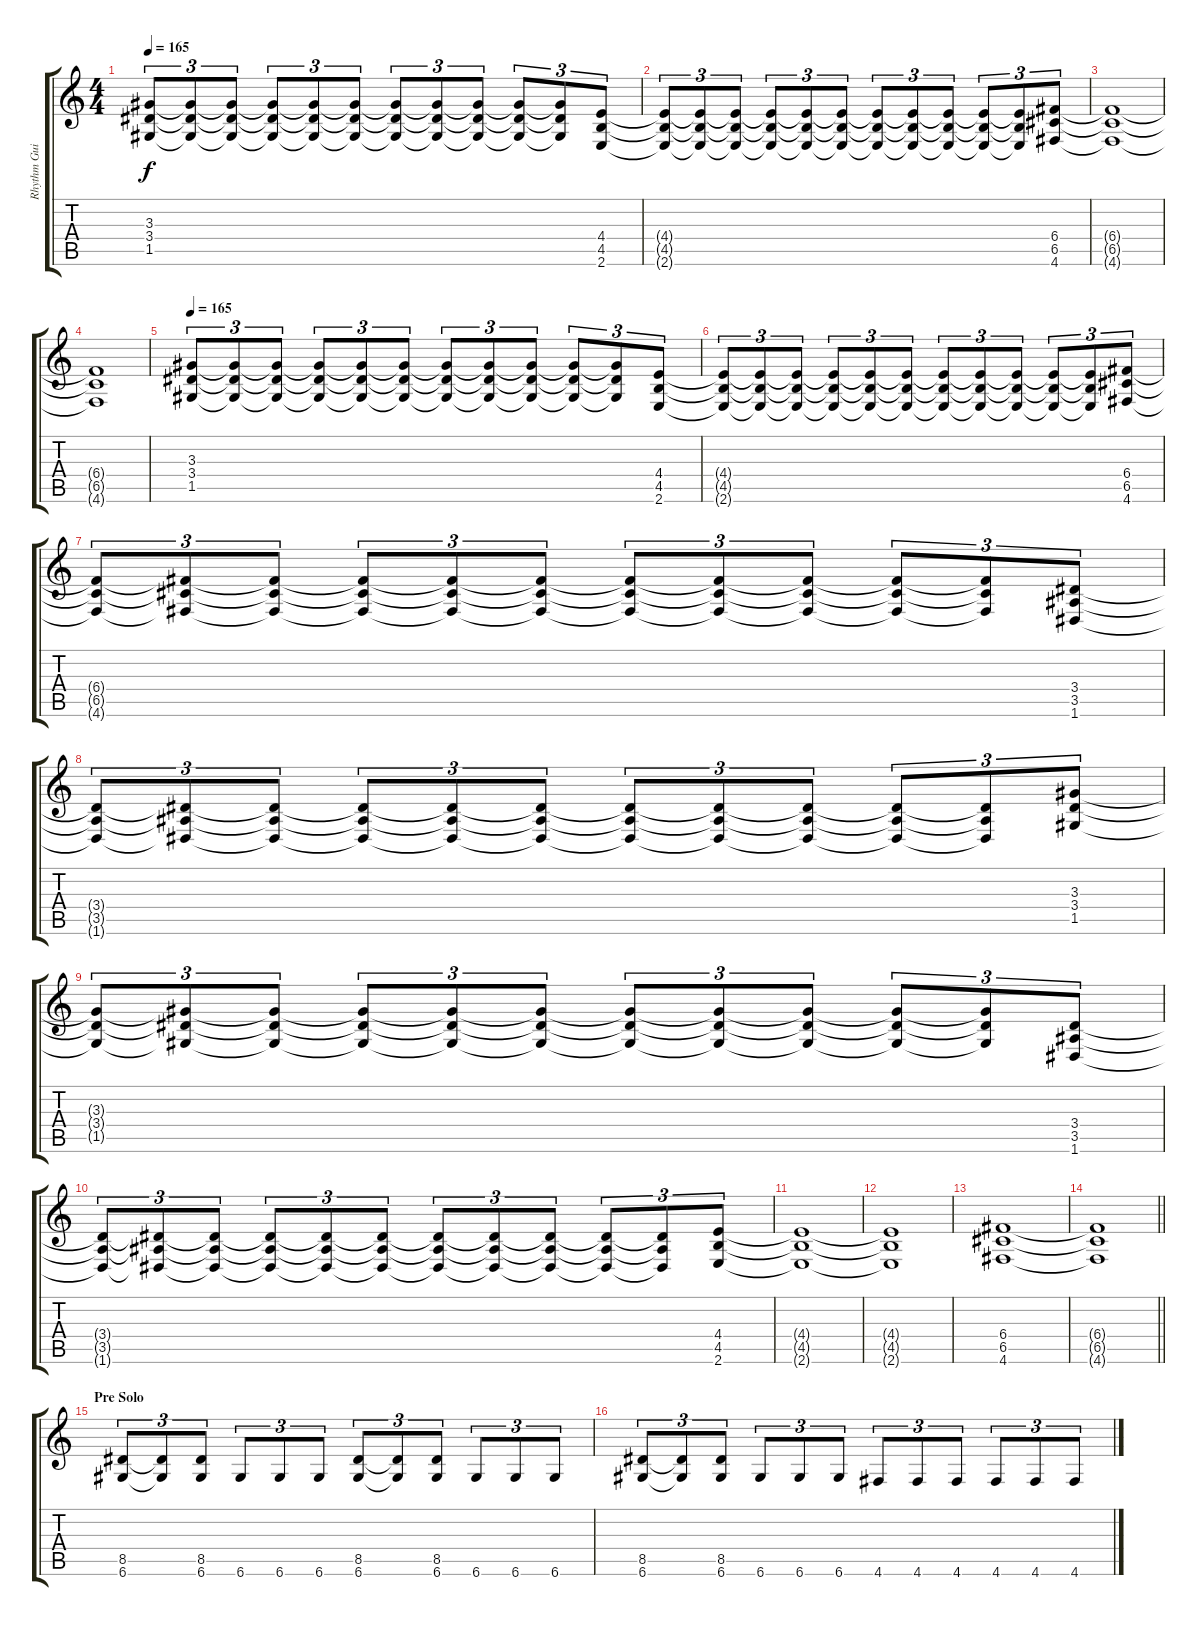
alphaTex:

\track ("Rhythm Guitar" "Rhythm Gui") {instrument distortionguitar}
\staff {score tabs}
\tuning (D4 A3 F3 C3 G2 D2) {hide}
\ts (4 4)
\tempo 165
\clef g2
\ks c
(3.3{t} 3.4{t} 1.5{t}).8{tu (3 2) dy f} (3.3{t} 3.4{t} 1.5{t}).8{tu (3 2)} (3.3{t} 3.4{t} 1.5{t}).8{tu (3 2)} (3.3{t} 3.4{t} 1.5{t}).8{tu (3 2)} (3.3{t} 3.4{t} 1.5{t}).8{tu (3 2)} (3.3{t} 3.4{t} 1.5{t}).8{tu (3 2)} (3.3{t} 3.4{t} 1.5{t}).8{tu (3 2)} (3.3{t} 3.4{t} 1.5{t}).8{tu (3 2)} (3.3{t} 3.4{t} 1.5{t}).8{tu (3 2)} (3.3{t} 3.4{t} 1.5{t}).8{tu (3 2)} (3.3{t} 3.4{t} 1.5{t}).8{tu (3 2)} (4.4 4.5 2.6).8{tu (3 2)} |
(4.4{t} 4.5{t} 2.6{t}).8{tu (3 2)} (4.4{t} 4.5{t} 2.6{t}).8{tu (3 2)} (4.4{t} 4.5{t} 2.6{t}).8{tu (3 2)} (4.4{t} 4.5{t} 2.6{t}).8{tu (3 2)} (4.4{t} 4.5{t} 2.6{t}).8{tu (3 2)} (4.4{t} 4.5{t} 2.6{t}).8{tu (3 2)} (4.4{t} 4.5{t} 2.6{t}).8{tu (3 2)} (4.4{t} 4.5{t} 2.6{t}).8{tu (3 2)} (4.4{t} 4.5{t} 2.6{t}).8{tu (3 2)} (4.4{t} 4.5{t} 2.6{t}).8{tu (3 2)} (4.4{t} 4.5{t} 2.6{t}).8{tu (3 2)} (6.4 6.5 4.6).8{tu (3 2)} |
(6.4{t} 6.5{t} 4.6{t}).1 |
(6.4{t} 6.5{t} 4.6{t}).1 |
\tempo 165
(3.3 3.4 1.5).8{tu (3 2)} (3.3{t} 3.4{t} 1.5{t}).8{tu (3 2)} (3.3{t} 3.4{t} 1.5{t}).8{tu (3 2)} (3.3{t} 3.4{t} 1.5{t}).8{tu (3 2)} (3.3{t} 3.4{t} 1.5{t}).8{tu (3 2)} (3.3{t} 3.4{t} 1.5{t}).8{tu (3 2)} (3.3{t} 3.4{t} 1.5{t}).8{tu (3 2)} (3.3{t} 3.4{t} 1.5{t}).8{tu (3 2)} (3.3{t} 3.4{t} 1.5{t}).8{tu (3 2)} (3.3{t} 3.4{t} 1.5{t}).8{tu (3 2)} (3.3{t} 3.4{t} 1.5{t}).8{tu (3 2)} (4.4 4.5 2.6).8{tu (3 2)} |
(4.4{t} 4.5{t} 2.6{t}).8{tu (3 2)} (4.4{t} 4.5{t} 2.6{t}).8{tu (3 2)} (4.4{t} 4.5{t} 2.6{t}).8{tu (3 2)} (4.4{t} 4.5{t} 2.6{t}).8{tu (3 2)} (4.4{t} 4.5{t} 2.6{t}).8{tu (3 2)} (4.4{t} 4.5{t} 2.6{t}).8{tu (3 2)} (4.4{t} 4.5{t} 2.6{t}).8{tu (3 2)} (4.4{t} 4.5{t} 2.6{t}).8{tu (3 2)} (4.4{t} 4.5{t} 2.6{t}).8{tu (3 2)} (4.4{t} 4.5{t} 2.6{t}).8{tu (3 2)} (4.4{t} 4.5{t} 2.6{t}).8{tu (3 2)} (6.4 6.5 4.6).8{tu (3 2)} |
(6.4{t} 6.5{t} 4.6{t}).8{tu (3 2)} (6.4{t} 6.5{t} 4.6{t}).8{tu (3 2)} (6.4{t} 6.5{t} 4.6{t}).8{tu (3 2)} (6.4{t} 6.5{t} 4.6{t}).8{tu (3 2)} (6.4{t} 6.5{t} 4.6{t}).8{tu (3 2)} (6.4{t} 6.5{t} 4.6{t}).8{tu (3 2)} (6.4{t} 6.5{t} 4.6{t}).8{tu (3 2)} (6.4{t} 6.5{t} 4.6{t}).8{tu (3 2)} (6.4{t} 6.5{t} 4.6{t}).8{tu (3 2)} (6.4{t} 6.5{t} 4.6{t}).8{tu (3 2)} (6.4{t} 6.5{t} 4.6{t}).8{tu (3 2)} (3.4 3.5 1.6).8{tu (3 2)} |
(3.4{t} 3.5{t} 1.6{t}).8{tu (3 2)} (3.4{t} 3.5{t} 1.6{t}).8{tu (3 2)} (3.4{t} 3.5{t} 1.6{t}).8{tu (3 2)} (3.4{t} 3.5{t} 1.6{t}).8{tu (3 2)} (3.4{t} 3.5{t} 1.6{t}).8{tu (3 2)} (3.4{t} 3.5{t} 1.6{t}).8{tu (3 2)} (3.4{t} 3.5{t} 1.6{t}).8{tu (3 2)} (3.4{t} 3.5{t} 1.6{t}).8{tu (3 2)} (3.4{t} 3.5{t} 1.6{t}).8{tu (3 2)} (3.4{t} 3.5{t} 1.6{t}).8{tu (3 2)} (3.4{t} 3.5{t} 1.6{t}).8{tu (3 2)} (3.3 3.4 1.5).8{tu (3 2)} |
(3.3{t} 3.4{t} 1.5{t}).8{tu (3 2)} (3.3{t} 3.4{t} 1.5{t}).8{tu (3 2)} (3.3{t} 3.4{t} 1.5{t}).8{tu (3 2)} (3.3{t} 3.4{t} 1.5{t}).8{tu (3 2)} (3.3{t} 3.4{t} 1.5{t}).8{tu (3 2)} (3.3{t} 3.4{t} 1.5{t}).8{tu (3 2)} (3.3{t} 3.4{t} 1.5{t}).8{tu (3 2)} (3.3{t} 3.4{t} 1.5{t}).8{tu (3 2)} (3.3{t} 3.4{t} 1.5{t}).8{tu (3 2)} (3.3{t} 3.4{t} 1.5{t}).8{tu (3 2)} (3.3{t} 3.4{t} 1.5{t}).8{tu (3 2)} (3.4 3.5 1.6).8{tu (3 2)} |
(3.4{t} 3.5{t} 1.6{t}).8{tu (3 2)} (3.4{t} 3.5{t} 1.6{t}).8{tu (3 2)} (3.4{t} 3.5{t} 1.6{t}).8{tu (3 2)} (3.4{t} 3.5{t} 1.6{t}).8{tu (3 2)} (3.4{t} 3.5{t} 1.6{t}).8{tu (3 2)} (3.4{t} 3.5{t} 1.6{t}).8{tu (3 2)} (3.4{t} 3.5{t} 1.6{t}).8{tu (3 2)} (3.4{t} 3.5{t} 1.6{t}).8{tu (3 2)} (3.4{t} 3.5{t} 1.6{t}).8{tu (3 2)} (3.4{t} 3.5{t} 1.6{t}).8{tu (3 2)} (3.4{t} 3.5{t} 1.6{t}).8{tu (3 2)} (4.4 4.5 2.6).8{tu (3 2)} |
(4.4{t} 4.5{t} 2.6{t}).1 |
(4.4{t} 4.5{t} 2.6{t}).1 |
(6.4 6.5 4.6).1 |
\barLineRight lightlight
(6.4{t} 6.5{t} 4.6{t}).1 |
\section ("" "Pre Solo")
(8.5 6.6).8{tu (3 2)} (8.5{t} 6.6{t}).8{tu (3 2)} (8.5 6.6).8{tu (3 2)} 6.6.8{tu (3 2)} 6.6.8{tu (3 2)} 6.6.8{tu (3 2)} (8.5 6.6).8{tu (3 2)} (8.5{t} 6.6{t}).8{tu (3 2)} (8.5 6.6).8{tu (3 2)} 6.6.8{tu (3 2)} 6.6.8{tu (3 2)} 6.6.8{tu (3 2)} |
(8.5 6.6).8{tu (3 2)} (8.5{t} 6.6{t}).8{tu (3 2)} (8.5 6.6).8{tu (3 2)} 6.6.8{tu (3 2)} 6.6.8{tu (3 2)} 6.6.8{tu (3 2)} 4.6.8{tu (3 2)} 4.6.8{tu (3 2)} 4.6.8{tu (3 2)} 4.6.8{tu (3 2)} 4.6.8{tu (3 2)} 4.6.8{tu (3 2)}
